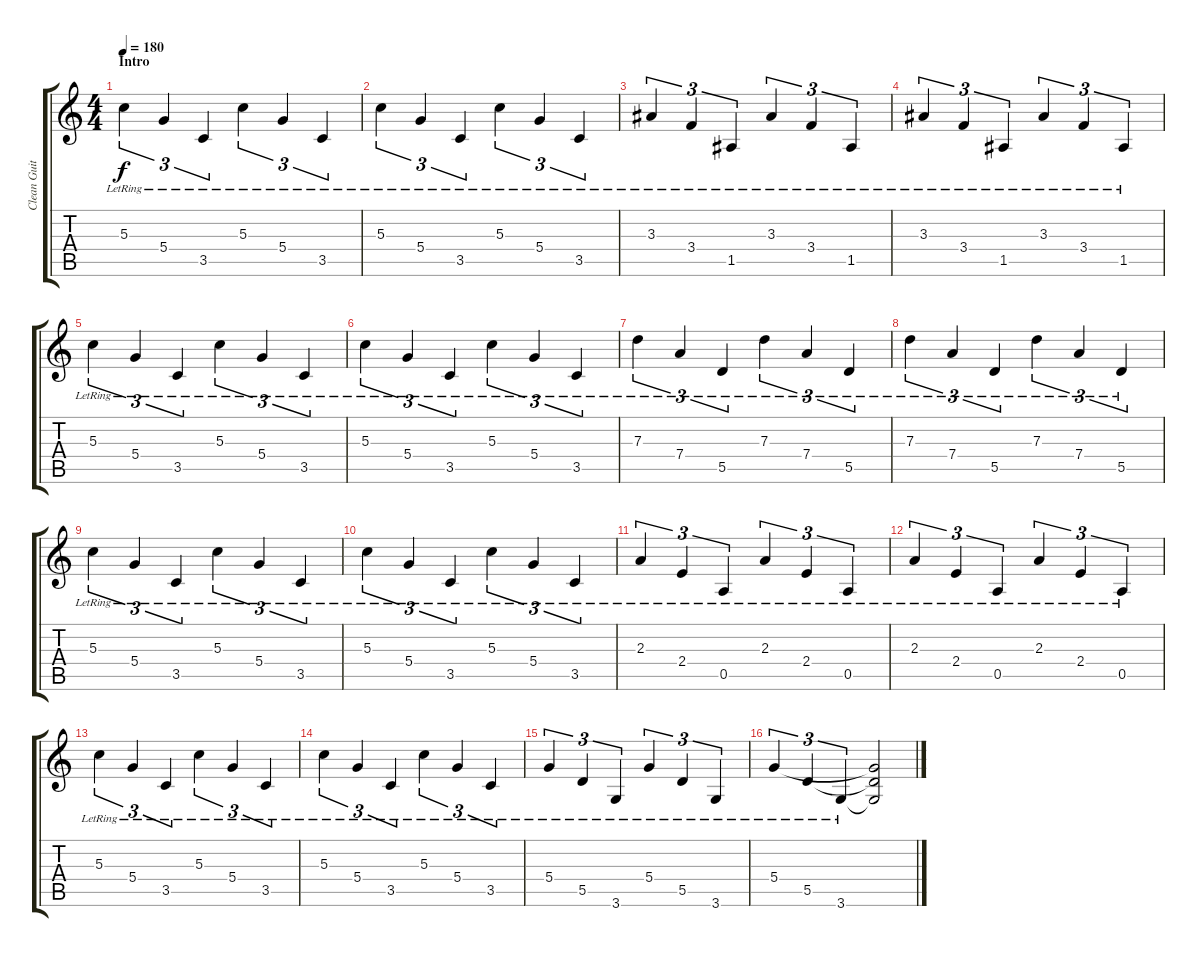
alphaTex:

\track ("Clean Guitar" "Clean Guit") {instrument electricguitarjazz}
\staff {score tabs}
\tuning (E4 B3 G3 D3 A2 E2) {hide}
\ts (4 4)
\section ("" "Intro")
\tempo 180
\clef g2
\ks c
5.3{lr}.4{tu (3 2) dy f instrument electricguitarjazz} 5.4{lr}.4{tu (3 2)} 3.5{lr}.4{tu (3 2)} 5.3{lr}.4{tu (3 2)} 5.4{lr}.4{tu (3 2)} 3.5{lr}.4{tu (3 2)} |
5.3{lr}.4{tu (3 2)} 5.4{lr}.4{tu (3 2)} 3.5{lr}.4{tu (3 2)} 5.3{lr}.4{tu (3 2)} 5.4{lr}.4{tu (3 2)} 3.5{lr}.4{tu (3 2)} |
3.3{lr}.4{tu (3 2)} 3.4{lr}.4{tu (3 2)} 1.5{lr}.4{tu (3 2)} 3.3{lr}.4{tu (3 2)} 3.4{lr}.4{tu (3 2)} 1.5{lr}.4{tu (3 2)} |
3.3{lr}.4{tu (3 2)} 3.4{lr}.4{tu (3 2)} 1.5{lr}.4{tu (3 2)} 3.3{lr}.4{tu (3 2)} 3.4{lr}.4{tu (3 2)} 1.5{lr}.4{tu (3 2)} |
5.3{lr}.4{tu (3 2)} 5.4{lr}.4{tu (3 2)} 3.5{lr}.4{tu (3 2)} 5.3{lr}.4{tu (3 2)} 5.4{lr}.4{tu (3 2)} 3.5{lr}.4{tu (3 2)} |
5.3{lr}.4{tu (3 2)} 5.4{lr}.4{tu (3 2)} 3.5{lr}.4{tu (3 2)} 5.3{lr}.4{tu (3 2)} 5.4{lr}.4{tu (3 2)} 3.5{lr}.4{tu (3 2)} |
7.3{lr}.4{tu (3 2)} 7.4{lr}.4{tu (3 2)} 5.5{lr}.4{tu (3 2)} 7.3{lr}.4{tu (3 2)} 7.4{lr}.4{tu (3 2)} 5.5{lr}.4{tu (3 2)} |
7.3{lr}.4{tu (3 2)} 7.4{lr}.4{tu (3 2)} 5.5{lr}.4{tu (3 2)} 7.3{lr}.4{tu (3 2)} 7.4{lr}.4{tu (3 2)} 5.5{lr}.4{tu (3 2)} |
5.3{lr}.4{tu (3 2)} 5.4{lr}.4{tu (3 2)} 3.5{lr}.4{tu (3 2)} 5.3{lr}.4{tu (3 2)} 5.4{lr}.4{tu (3 2)} 3.5{lr}.4{tu (3 2)} |
5.3{lr}.4{tu (3 2)} 5.4{lr}.4{tu (3 2)} 3.5{lr}.4{tu (3 2)} 5.3{lr}.4{tu (3 2)} 5.4{lr}.4{tu (3 2)} 3.5{lr}.4{tu (3 2)} |
2.3{lr}.4{tu (3 2)} 2.4{lr}.4{tu (3 2)} 0.5{lr}.4{tu (3 2)} 2.3{lr}.4{tu (3 2)} 2.4{lr}.4{tu (3 2)} 0.5{lr}.4{tu (3 2)} |
2.3{lr}.4{tu (3 2)} 2.4{lr}.4{tu (3 2)} 0.5{lr}.4{tu (3 2)} 2.3{lr}.4{tu (3 2)} 2.4{lr}.4{tu (3 2)} 0.5{lr}.4{tu (3 2)} |
5.3{lr}.4{tu (3 2)} 5.4{lr}.4{tu (3 2)} 3.5{lr}.4{tu (3 2)} 5.3{lr}.4{tu (3 2)} 5.4{lr}.4{tu (3 2)} 3.5{lr}.4{tu (3 2)} |
5.3{lr}.4{tu (3 2)} 5.4{lr}.4{tu (3 2)} 3.5{lr}.4{tu (3 2)} 5.3{lr}.4{tu (3 2)} 5.4{lr}.4{tu (3 2)} 3.5{lr}.4{tu (3 2)} |
5.4{lr}.4{tu (3 2)} 5.5{lr}.4{tu (3 2)} 3.6{lr}.4{tu (3 2)} 5.4{lr}.4{tu (3 2)} 5.5{lr}.4{tu (3 2)} 3.6{lr}.4{tu (3 2)} |
5.4{lr}.4{tu (3 2)} 5.5{lr}.4{tu (3 2)} 3.6{lr}.4{tu (3 2)} (5.4{t} 5.5{t} 3.6{t}).2
